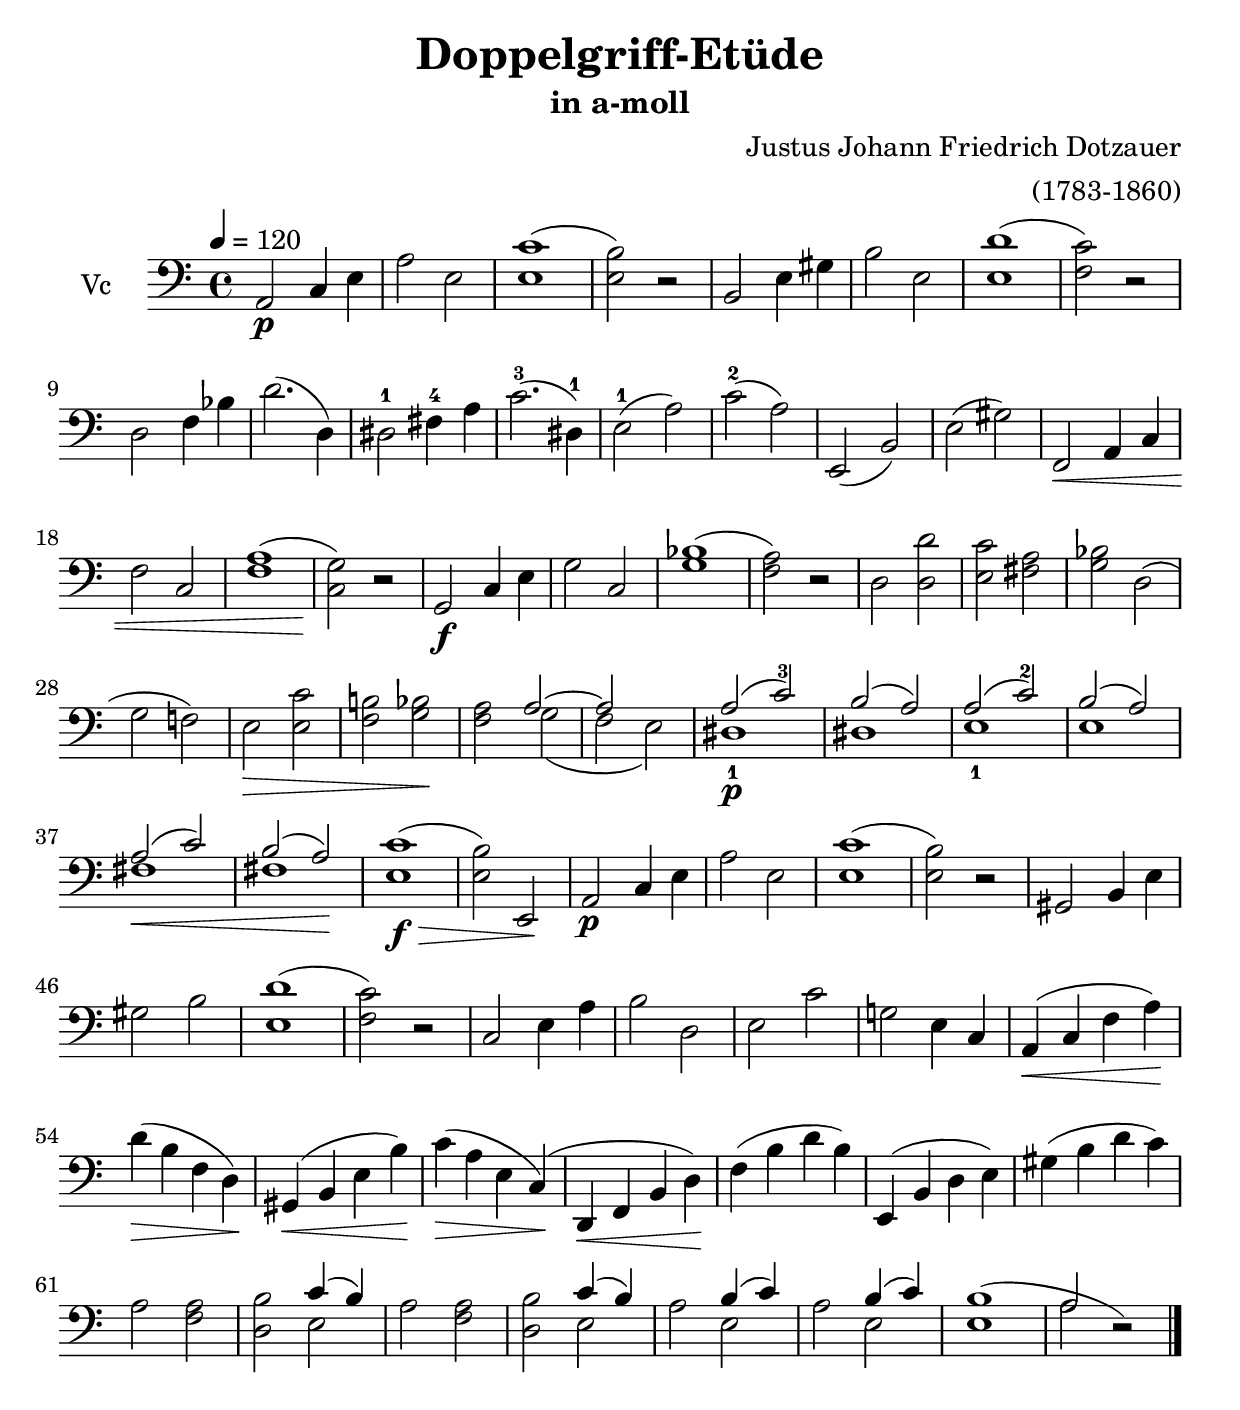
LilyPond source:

\version "2.12.2"
\include "deutsch.ly"

#(set-global-staff-size 24)

\header {
  title = "Doppelgriff-Etüde"
  subtitle = "in a-moll"
  composer = "Justus Johann Friedrich Dotzauer"
  arranger = "(1783-1860)"
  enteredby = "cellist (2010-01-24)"
}

voiceconsts = {
 \key a \minor
 \clef "bass"
 %\numericTimeSignature
 \compressFullBarRests
 \time 4/4
 \tempo 4=120
}

va = \relative c {
    \voiceconsts

    a2\p c4 e
    a2 e
    <e c'>1(
    <e h'>2) r
    h e4 gis
    h2 e,
    <e d'>1(

    <f c'>2) r
    d f4 b
    d2.( d,4)
    dis2-1 fis4-4 a
    c2.(-3 dis,4)-1
    e2(-1 a)
    c(-2 a)

    e,( h')
    e( gis)
    f,\< a4 c
    f2 c
    <f a>1(
    <c g'>2)\! r
    g\f c4 e

    g2 c,
    <g' b>1(
    <f a>2) r
    d <d d'>
    <e c'> <fis a>
    <g b> d(
    g f!)

    e\> <e c'>
    <f h!> <g b>\!
    << { s a~ } \\ { <f a> g( } >>
    << { a s } \\ { f e) } >>
    << { a( c)-3 } \\ dis,1-1\p >>
    << { h'2( a) } \\ dis,1 >>
    << { a'2( c)-2 } \\ e,1-1 >>

    << { h'2( a) } \\ e1 >>
    << { a2(\< c) } \\ fis,1 >>
    << { h2( a)\! } \\ fis1 >>
    <e c'>1(\f\>
    <e h'>2) e,\!
    a\p c4 e
    a2 e

    <e c'>1(
    <e h'>2) r
    gis, h4 e
    gis2 h
    <e, d'>1(
    <f c'>2) r
    c e4 a

    h2 d,
    e c'
    g! e4 c
    a(\< c f a)\!
    d(\> h f d)\!
    gis,(\< h e h')\!

    c(\> a e c)\!
    (d,\< f h d)\!
    f( h d h)
    e,,( h' d e)
    gis( h d c)
    a2 <f a>

    << { s c'4( h) } \\ { <d, h'>2 e } >>
    a <f a>
    << { s c'4( h) } \\ { <d, h'>2 e } >>
    << { s h'4( c) } \\ { a2 e } >>
    << { s h'4(\> c) } \\ { a2 e } >>
    < e h'>1(
    << a2\! \\ a >> r) \bar "|."
}


\book {
    \score {

    <<
      \new Staff <<
	\set Staff.instrumentName = "Vc "
	\va
      >>
    >>

    \layout {}

    \midi {
      \context {
	\Score
	tempoWholesPerMinute = #(ly:make-moment 120 4)
      }
    }
  }
}